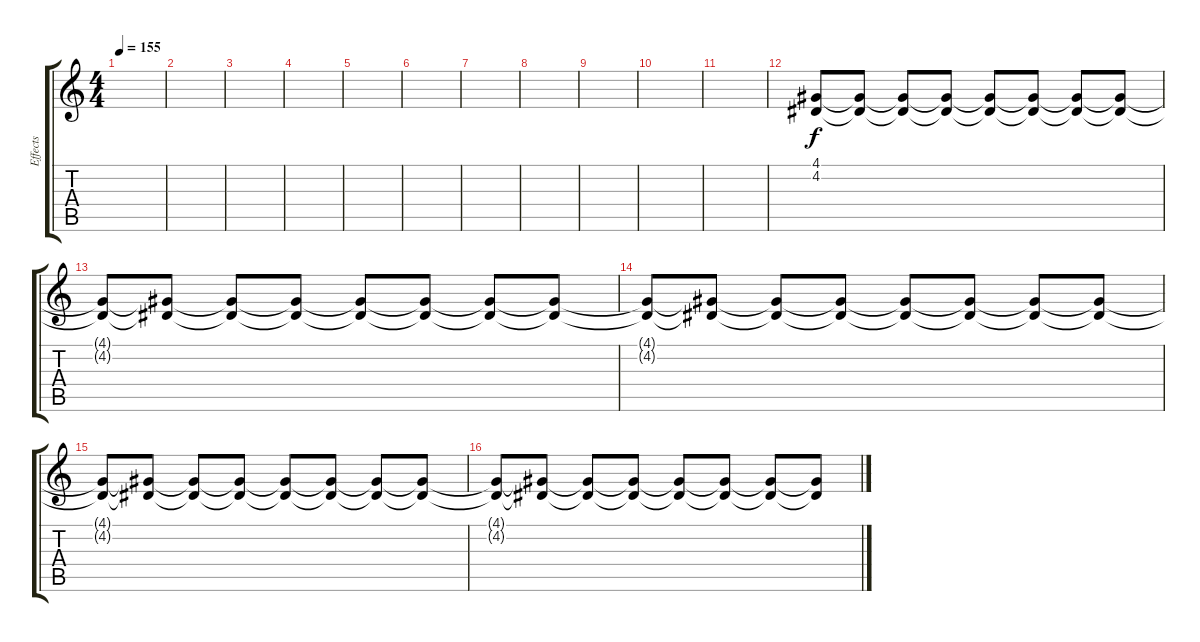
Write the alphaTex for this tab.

\track ("Effects" "Effects") {instrument applause}
\staff {score tabs}
\tuning (E4 B3 G3 D3 A2 E2) {hide}
\ts (4 4)
\tempo 155
\clef g2
\ks c
|
|
|
|
|
|
|
|
|
|
|
(4.1 4.2).8{volume 3 balance 0} (4.1{t} 4.2{t}).8{balance 1} (4.1{t} 4.2{t}).8{balance 2} (4.1{t} 4.2{t}).8{balance 3} (4.1{t} 4.2{t}).8{balance 4} (4.1{t} 4.2{t}).8{balance 5} (4.1{t} 4.2{t}).8{balance 6} (4.1{t} 4.2{t}).8{balance 7} |
(4.1{t} 4.2{t}).8{balance 8} (4.1{t} 4.2{t}).8{balance 9} (4.1{t} 4.2{t}).8{balance 10} (4.1{t} 4.2{t}).8{balance 11} (4.1{t} 4.2{t}).8{balance 12} (4.1{t} 4.2{t}).8{balance 13} (4.1{t} 4.2{t}).8{balance 14} (4.1{t} 4.2{t}).8{balance 15} |
(4.1{t} 4.2{t}).8{balance 16} (4.1{t} 4.2{t}).8{balance 15} (4.1{t} 4.2{t}).8{balance 14} (4.1{t} 4.2{t}).8{balance 13} (4.1{t} 4.2{t}).8{balance 12} (4.1{t} 4.2{t}).8{balance 11} (4.1{t} 4.2{t}).8{balance 10} (4.1{t} 4.2{t}).8{balance 9} |
(4.1{t} 4.2{t}).8{balance 8} (4.1{t} 4.2{t}).8{balance 7} (4.1{t} 4.2{t}).8{balance 6} (4.1{t} 4.2{t}).8{balance 5} (4.1{t} 4.2{t}).8{balance 4} (4.1{t} 4.2{t}).8{balance 3} (4.1{t} 4.2{t}).8{balance 2} (4.1{t} 4.2{t}).8{balance 1} |
(4.1{t} 4.2{t}).8{volume 0 balance 0} (4.1{t} 4.2{t}).8{balance 1} (4.1{t} 4.2{t}).8{balance 2} (4.1{t} 4.2{t}).8{balance 3} (4.1{t} 4.2{t}).8{balance 4} (4.1{t} 4.2{t}).8{balance 5} (4.1{t} 4.2{t}).8{balance 6} (4.1{t} 4.2{t}).8{balance 7}
